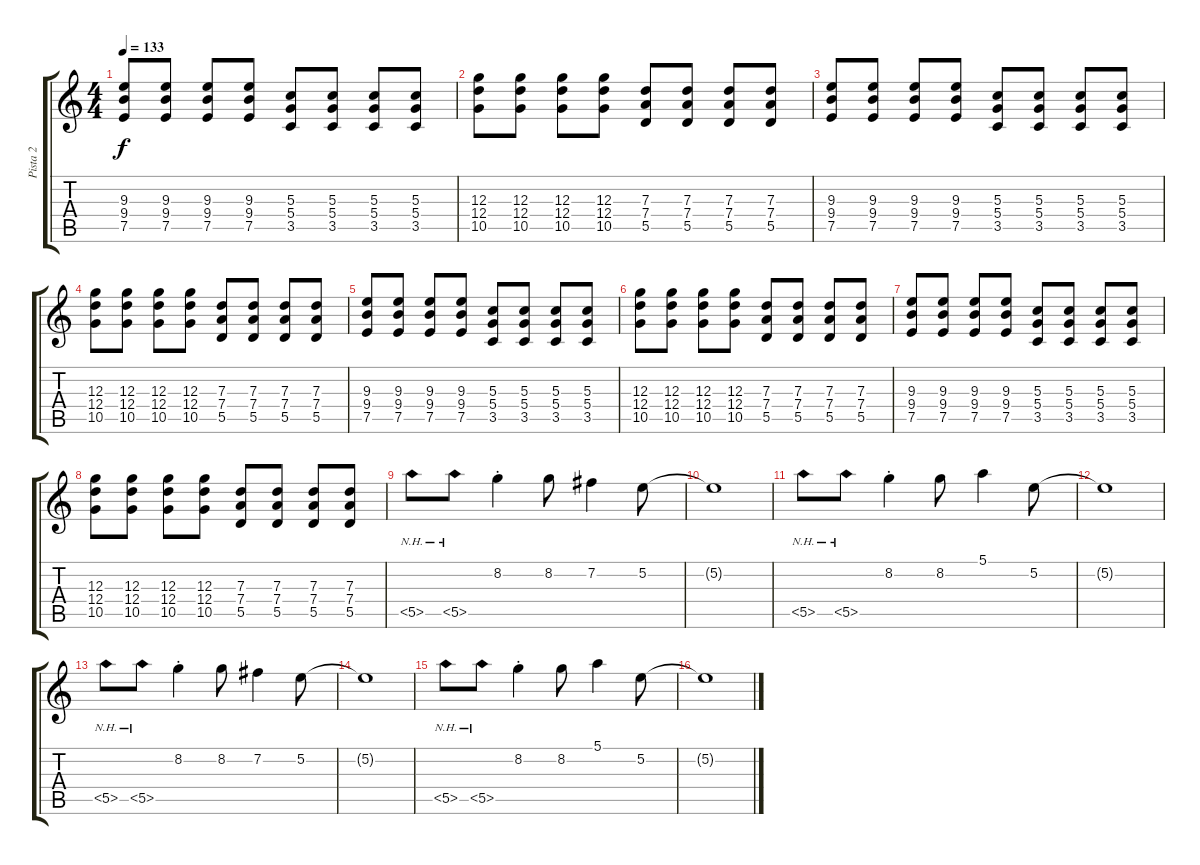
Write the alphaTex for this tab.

\track ("Pista 2" "Pista 2") {instrument overdrivenguitar}
\staff {score tabs}
\tuning (E4 B3 G3 D3 A2 E2) {hide}
\ts (4 4)
\tempo 133
\clef g2
\ks c
(9.3 9.4 7.5).8{dy f} (9.3 9.4 7.5).8 (9.3 9.4 7.5).8 (9.3 9.4 7.5).8 (5.3 5.4 3.5).8 (5.3 5.4 3.5).8 (5.3 5.4 3.5).8 (5.3 5.4 3.5).8 |
(12.3 12.4 10.5).8 (12.3 12.4 10.5).8 (12.3 12.4 10.5).8 (12.3 12.4 10.5).8 (7.3 7.4 5.5).8 (7.3 7.4 5.5).8 (7.3 7.4 5.5).8 (7.3 7.4 5.5).8 |
(9.3 9.4 7.5).8 (9.3 9.4 7.5).8 (9.3 9.4 7.5).8 (9.3 9.4 7.5).8 (5.3 5.4 3.5).8 (5.3 5.4 3.5).8 (5.3 5.4 3.5).8 (5.3 5.4 3.5).8 |
(12.3 12.4 10.5).8 (12.3 12.4 10.5).8 (12.3 12.4 10.5).8 (12.3 12.4 10.5).8 (7.3 7.4 5.5).8 (7.3 7.4 5.5).8 (7.3 7.4 5.5).8 (7.3 7.4 5.5).8 |
(9.3 9.4 7.5).8 (9.3 9.4 7.5).8 (9.3 9.4 7.5).8 (9.3 9.4 7.5).8 (5.3 5.4 3.5).8 (5.3 5.4 3.5).8 (5.3 5.4 3.5).8 (5.3 5.4 3.5).8 |
(12.3 12.4 10.5).8 (12.3 12.4 10.5).8 (12.3 12.4 10.5).8 (12.3 12.4 10.5).8 (7.3 7.4 5.5).8 (7.3 7.4 5.5).8 (7.3 7.4 5.5).8 (7.3 7.4 5.5).8 |
(9.3 9.4 7.5).8 (9.3 9.4 7.5).8 (9.3 9.4 7.5).8 (9.3 9.4 7.5).8 (5.3 5.4 3.5).8 (5.3 5.4 3.5).8 (5.3 5.4 3.5).8 (5.3 5.4 3.5).8 |
(12.3 12.4 10.5).8 (12.3 12.4 10.5).8 (12.3 12.4 10.5).8 (12.3 12.4 10.5).8 (7.3 7.4 5.5).8 (7.3 7.4 5.5).8 (7.3 7.4 5.5).8 (7.3 7.4 5.5).8 |
5.5{nh}.8 5.5{nh}.8 8.2{st}.4 8.2.8 7.2.4 5.2.8 |
5.2{t}.1 |
5.5{nh}.8 5.5{nh}.8 8.2{st}.4 8.2.8 5.1.4 5.2.8 |
5.2{t}.1 |
5.5{nh}.8 5.5{nh}.8 8.2{st}.4 8.2.8 7.2.4 5.2.8 |
5.2{t}.1 |
5.5{nh}.8 5.5{nh}.8 8.2{st}.4 8.2.8 5.1.4 5.2.8 |
5.2{t}.1
